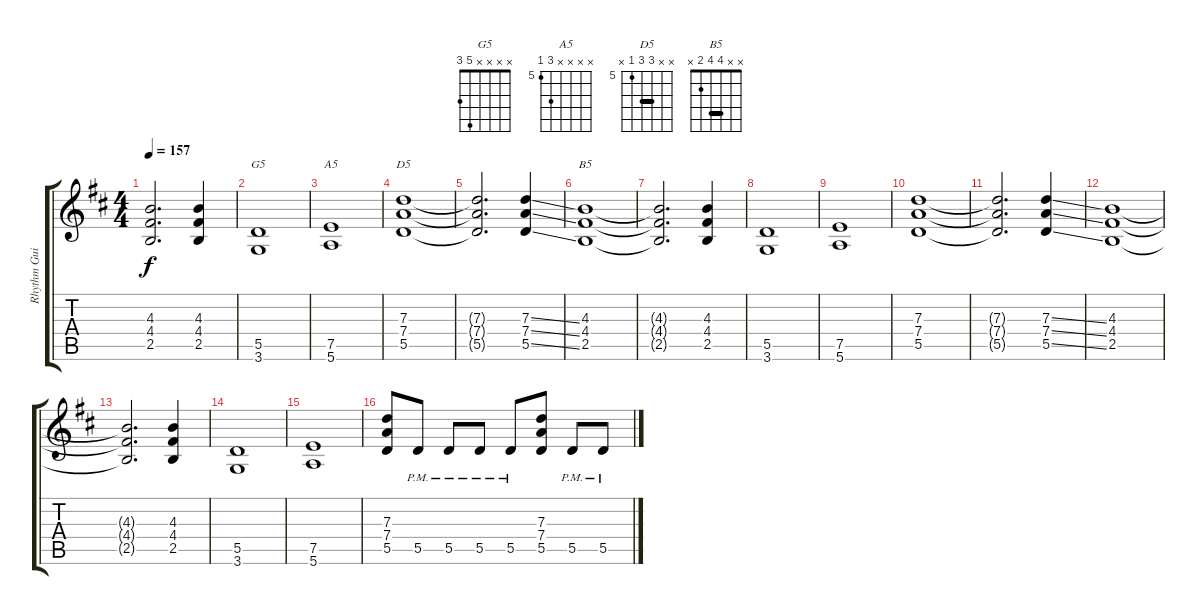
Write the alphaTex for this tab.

\track ("Rhythm Guitar" "Rhythm Gui") {instrument overdrivenguitar}
\staff {score tabs}
\tuning (E4 B3 G3 D3 A2 E2) {hide}
\chord ("G5" x x x x 5 3)
\chord ("A5" x x x x 7 5) {firstfret 5}
\chord ("D5" x x 7 7 5 x) {firstfret 5 barre 7}
\chord ("B5" x x 4 4 2 x) {barre 4}
\ts (4 4)
\tempo 157
\clef g2
\ks d
(4.3{t} 4.4{t} 2.5{t}).2{d dy f} (4.3 4.4 2.5).4 |
(5.5 3.6).1{ch "G5"} |
(7.5 5.6).1{ch "A5"} |
(7.3 7.4 5.5).1{ch "D5"} |
(7.3{t} 7.4{t} 5.5{t}).2{d} (7.3{ss} 7.4{ss} 5.5{ss}).4 |
(4.3 4.4 2.5).1{ch "B5"} |
(4.3{t} 4.4{t} 2.5{t}).2{d} (4.3 4.4 2.5).4 |
(5.5 3.6).1 |
(7.5 5.6).1 |
(7.3 7.4 5.5).1 |
(7.3{t} 7.4{t} 5.5{t}).2{d} (7.3{ss} 7.4{ss} 5.5{ss}).4 |
(4.3 4.4 2.5).1 |
(4.3{t} 4.4{t} 2.5{t}).2{d} (4.3 4.4 2.5).4 |
(5.5 3.6).1 |
(7.5 5.6).1 |
(7.3 7.4 5.5).8 5.5{pm}.8 5.5{pm}.8 5.5{pm}.8 5.5{pm}.8 (7.3 7.4 5.5).8 5.5{pm}.8 5.5{pm}.8
